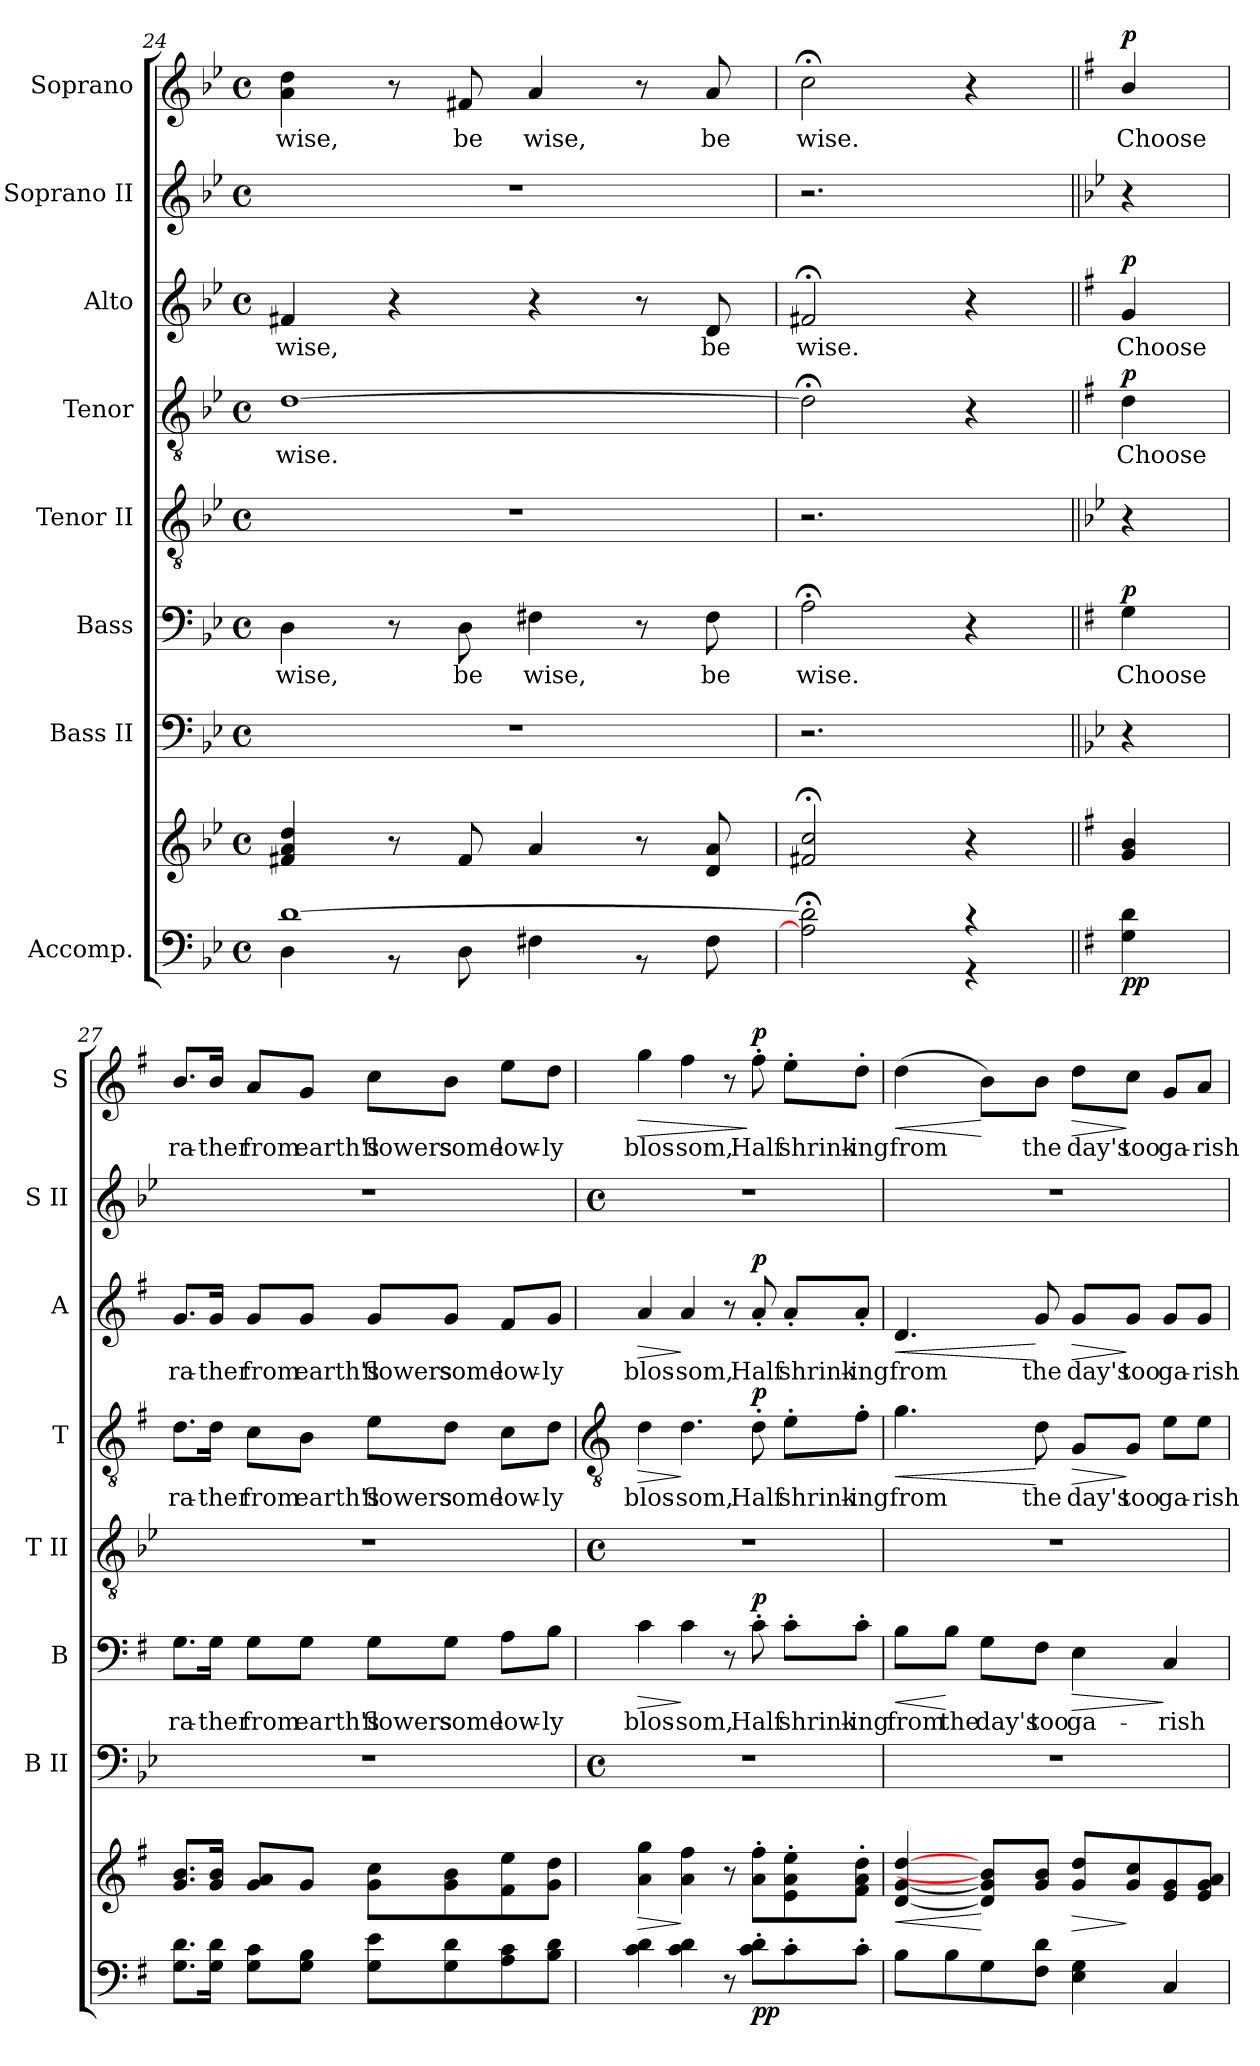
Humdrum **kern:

**kern	**kern	**dynam	**kern	**kern	**text	**dynam	**kern	**kern	**text	**dynam	**kern	**text	**dynam	**kern	**kern	**text	**dynam
*part8	*part8	*part8	*part7	*part6	*part6	*part6	*part5	*part4	*part4	*part4	*part3	*part3	*part3	*part2	*part1	*part1	*part1
*staff9	*staff8	*staff8/9	*staff7	*staff6	*staff6	*staff6	*staff5	*staff4	*staff4	*staff4	*staff3	*staff3	*staff3	*staff2	*staff1	*staff1	*staff1
*I"Accomp.	*	*	*I"Bass II	*I"Bass	*	*	*I"Tenor II	*I"Tenor	*	*	*I"Alto	*	*	*I"Soprano II	*I"Soprano	*	*
*	*	*	*I'B II	*I'B	*	*	*I'T II	*I'T	*	*	*I'A	*	*	*I'S II	*I'S	*	*
!!LO:LB:g=z
*clefF4	*clefG2	*	*clefF4	*clefF4	*	*	*clefGv2	*clefGv2	*	*	*clefG2	*	*	*clefG2	*clefG2	*	*
*k[b-e-]	*k[b-e-]	*	*k[b-e-]	*k[b-e-]	*	*	*k[b-e-]	*k[b-e-]	*	*	*k[b-e-]	*	*	*k[b-e-]	*k[b-e-]	*	*
*B-:	*B-:	*	*B-:	*B-:	*	*	*B-:	*B-:	*	*	*B-:	*	*	*B-:	*B-:	*	*
*M4/4	*M4/4	*	*M4/4	*M4/4	*	*	*M4/4	*M4/4	*	*	*M4/4	*	*	*M4/4	*M4/4	*	*
*met(c)	*met(c)	*	*met(c)	*met(c)	*	*	*met(c)	*met(c)	*	*	*met(c)	*	*	*met(c)	*met(c)	*	*
=24	=24	=24	=24	=24	=24	=24	=24	=24	=24	=24	=24	=24	=24	=24	=24	=24	=24
*^	*	*	*	*	*	*	*	*	*	*	*	*	*	*	*	*	*
!	!	!	!	!	!	!LO:LY:b	!	!	!	!LO:LY:b	!	!	!LO:LY:b	!	!	!	!LO:LY:b	!
[1d	4D\	4f#X 4a 4dd	.	1r	4D	wise,	.	1r	[1d	wise.	.	4f#X	wise,	.	1r	4a 4dd	wise,	.
.	8r	8r	.	.	8r	.	.	.	.	.	.	4r	.	.	.	8r	.	.
!	!	!	!	!	!	!LO:LY:b	!	!	!	!	!	!	!	!	!	!	!LO:LY:b	!
.	8D\	8f#	.	.	8D	be	.	.	.	.	.	.	.	.	.	8f#X	be	.
!	!	!	!	!	!	!LO:LY:b	!	!	!	!	!	!	!	!	!	!	!LO:LY:b	!
.	4F#X\	4a	.	.	4F#X	wise,	.	.	.	.	.	4r	.	.	.	4a	wise,	.
.	8r	8r	.	.	8r	.	.	.	.	.	.	8r	.	.	.	8r	.	.
!	!	!	!	!	!	!LO:LY:b	!	!	!	!	!	!	!LO:LY:b	!	!	!	!LO:LY:b	!
.	8F#\	8d 8a	.	.	8F#	be	.	.	.	.	.	8d	be	.	.	8a	be	.
=25	=25	=25	=25	=25	=25	=25	=25	=25	=25	=25	=25	=25	=25	=25	=25	=25	=25	=25
!	!	!	!	!	!	!LO:LY:b	!	!	!	!	!	!	!LO:LY:b	!	!	!	!LO:LY:b	!
2A];< 2d];<	2ryy	2f#X;< 2cc;<	.	2.r	2A;<	wise.	.	2.r	2d;<]	.	.	2f#X;<	wise.	.	2.r	2cc;<	wise.	.
4r	4r	4r	.	.	4r	.	.	.	4r	.	.	4r	.	.	.	4r	.	.
=26||	=26||	=26||	=26||	=26||	=26||	=26||	=26||	=26||	=26||	=26||	=26||	=26||	=26||	=26||	=26||	=26||	=26||	=26||
*k[f#]	*	*k[f#]	*	*	*k[f#]	*	*	*	*k[f#]	*	*	*k[f#]	*	*	*	*k[f#]	*	*
*G:	*	*G:	*	*	*G:	*	*	*	*G:	*	*	*G:	*	*	*	*G:	*	*
!	!	!	!LO:DY:b=2	!	!	!LO:LY:b	!	!	!	!LO:LY:b	!	!	!LO:LY:b	!	!	!	!LO:LY:b	!
!	!	!	!LO:DY:n=1:b	!	!	!	!LO:DY:b	!	!	!	!LO:DY:b	!	!	!LO:DY:b	!	!	!	!LO:DY:b
4ryy	4G\ 4d\	4g/ 4b/	p p	4r	4G	Choose	p	4r	4d	Choose	p	4g	Choose	p	4r	4b/	Choose	p
=27	=27	=27	=27	=27	=27	=27	=27	=27	=27	=27	=27	=27	=27	=27	=27	=27	=27	=27
!	!	!	!	!	!	!LO:LY:b	!	!	!	!LO:LY:b	!	!	!LO:LY:b	!	!	!	!LO:LY:b	!
*v	*v	*	*	*	*	*	*	*	*	*	*	*	*	*	*	*	*	*
8.G\ 8.d\L	8.g/ 8.b/L	.	1r	8.G\L	ra-	.	1r	8.d\L	ra-	.	8.g/L	ra-	.	1r	8.b/L	ra-	.
!	!	!	!	!	!LO:LY:b	!	!	!	!LO:LY:b	!	!	!LO:LY:b	!	!	!	!LO:LY:b	!
16G\ 16d\J	16g/ 16b/J	.	.	16G\Jk	-ther	.	.	16d\Jk	-ther	.	16g/Jk	-ther	.	.	16b/Jk	-ther	.
!	!	!	!	!	!LO:LY:b	!	!	!	!LO:LY:b	!	!	!LO:LY:b	!	!	!	!LO:LY:b	!
8G\ 8c\L	8g 8aL	.	.	8G\L	from	.	.	8c\L	from	.	8g/L	from	.	.	8a/L	from	.
!	!	!	!	!	!LO:LY:b	!	!	!	!LO:LY:b	!	!	!LO:LY:b	!	!	!	!LO:LY:b	!
8G\ 8B\J	8gJ	.	.	8G\J	earth's	.	.	8B\J	earth's	.	8g/J	earth's	.	.	8g/J	earth's	.
!	!	!	!	!	!LO:LY:b	!	!	!	!LO:LY:b	!	!	!LO:LY:b	!	!	!	!LO:LY:b	!
8G\ 8e\L	8g 8ccL	.	.	8G\L	flowers	.	.	8e\L	flowers	.	8g/L	flowers	.	.	8cc\L	flowers	.
!	!	!	!	!	!LO:LY:b	!	!	!	!LO:LY:b	!	!	!LO:LY:b	!	!	!	!LO:LY:b	!
8G\ 8d\	8g 8b	.	.	8G\J	some	.	.	8d\J	some	.	8g/J	some	.	.	8b\J	some	.
!	!	!	!	!	!LO:LY:b	!	!	!	!LO:LY:b	!	!	!LO:LY:b	!	!	!	!LO:LY:b	!
8A\ 8c\	8f# 8ee	.	.	8A\L	low-	.	.	8c\L	low-	.	8f#/L	low-	.	.	8ee\L	low-	.
!	!	!	!	!	!LO:LY:b	!	!	!	!LO:LY:b	!	!	!LO:LY:b	!	!	!	!LO:LY:b	!
8B\ 8d\J	8g 8ddJ	.	.	8B\J	-ly	.	.	8d\J	-ly	.	8g/J	-ly	.	.	8dd\J	-ly	.
!!LO:LB:g=z
=28	=28	=28	=28	=28	=28	=28	=28	=28	=28	=28	=28	=28	=28	=28	=28	=28	=28
*	*	*	*	*	*	*	*	*clefGv2	*	*	*	*	*	*	*	*	*
*	*	*	*M4/4	*	*	*	*M4/4	*	*	*	*	*	*	*M4/4	*	*	*
*	*	*	*met(c)	*	*	*	*met(c)	*	*	*	*	*	*	*met(c)	*	*	*
!	!	!LO:HP:b	!	!	!LO:LY:b	!LO:HP:b	!	!	!LO:LY:b	!LO:HP:b	!	!LO:LY:b	!LO:HP:b	!	!	!LO:LY:b	!LO:HP:b
4c 4d	4a 4gg	>	1r	4c	blos-	>	1r	4d	blos-	>	4a	blos-	>	1r	4gg	blos-	>
!	!	!	!	!	!LO:LY:b	!	!	!	!LO:LY:b	!	!	!LO:LY:b	!	!	!	!LO:LY:b	!
4c 4d	4a 4ff#	]	.	4c	-som,	]	.	4.d	-som,	]	4a	-som,	]	.	4ff#	-som,	.
8r	8r	.	.	8r	.	.	.	.	.	.	8r	.	.	.	8r	.	.
!	!	!LO:DY:b=2	!	!	!LO:LY:b	!	!	!	!LO:LY:b	!	!	!LO:LY:b	!	!	!	!LO:LY:b	!
!	!	!LO:DY:n=1:b	!	!	!	!LO:DY:b	!	!	!	!LO:DY:b	!	!	!LO:DY:b	!	!	!	!LO:DY:n=1:b
8c' 8d'L	8a' 8ff#'L	p p	.	8c'	Half	p	.	8d'	Half	p	8a'	Half	p	.	8ff#'	Half	] p
!	!	!	!	!	!LO:LY:b	!	!	!	!LO:LY:b	!	!	!LO:LY:b	!	!	!	!LO:LY:b	!
8c'	8e' 8a' 8ee'	.	.	8c'\L	shrink-	.	.	8e'\L	shrink-	.	8a'/L	shrink-	.	.	8ee'\L	shrink-	.
!	!	!	!	!	!LO:LY:b	!	!	!	!LO:LY:b	!	!	!LO:LY:b	!	!	!	!LO:LY:b	!
8c'J	8f#' 8a' 8dd'J	.	.	8c'\J	-ing	.	.	8f#'\J	-ing	.	8a'/J	-ing	.	.	8dd'\J	-ing	.
=29	=29	=29	=29	=29	=29	=29	=29	=29	=29	=29	=29	=29	=29	=29	=29	=29	=29
!	!	!LO:HP:b	!	!	!LO:LY:b	!LO:HP:b	!	!	!LO:LY:b	!LO:HP:b	!	!LO:LY:b	!LO:HP:b	!	!	!LO:LY:b	!LO:HP:b
8BL	[4d [4g [4dd	<	1r	8B\L	from	<	1r	4.g	from	<	4.d	from	<	1r	(>4dd	from	<
!	!	!	!	!	!LO:LY:b	!	!	!	!	!	!	!	!	!	!	!	!
8B	.	.	.	8B\J	the	[	.	.	.	.	.	.	.	.	.	.	.
!	!	!	!	!	!LO:LY:b	!	!	!	!	!	!	!	!	!	!	!	!
8G	8d] 8g] 8b]L	[	.	8G\L	day's	.	.	.	.	.	.	.	.	.	8b\L)	.	[
!	!	!	!	!	!LO:LY:b	!	!	!	!LO:LY:b	!	!	!LO:LY:b	!	!	!	!LO:LY:b	!
8F# 8dJ	8g 8bJ	.	.	8F#\J	too	.	.	8d	the	[	8g	the	[	.	8b\J	the	.
!	!	!LO:HP:b	!	!	!LO:LY:b	!LO:HP:b	!	!	!LO:LY:b	!LO:HP:b	!	!LO:LY:b	!LO:HP:b	!	!	!LO:LY:b	!LO:HP:b
4E 4G	8g 8ddL	>	.	4E	ga-	>	.	8G/L	day's	>	8g/L	day's	>	.	8dd\L	day's	>
!	!	!	!	!	!	!	!	!	!LO:LY:b	!	!	!LO:LY:b	!	!	!	!LO:LY:b	!
.	8g 8cc	]	.	.	.	.	.	8G/J	too	]	8g/J	too	]	.	8cc\J	too	]
!	!	!	!	!	!LO:LY:b	!	!	!	!LO:LY:b	!	!	!LO:LY:b	!	!	!	!LO:LY:b	!
4C	8e 8g	.	.	4C	-rish	]	.	8e\L	ga-	.	8g/L	ga-	.	.	8g/L	ga-	.
!	!	!	!	!	!	!	!	!	!LO:LY:b	!	!	!LO:LY:b	!	!	!	!LO:LY:b	!
.	8e 8g 8aJ	.	.	.	.	.	.	8e\J	-rish	.	8g/J	-rish	.	.	8a/J	-rish	.
=	=	=	=	=	=	=	=	=	=	=	=	=	=	=	=	=	=
*-	*-	*-	*-	*-	*-	*-	*-	*-	*-	*-	*-	*-	*-	*-	*-	*-	*-
